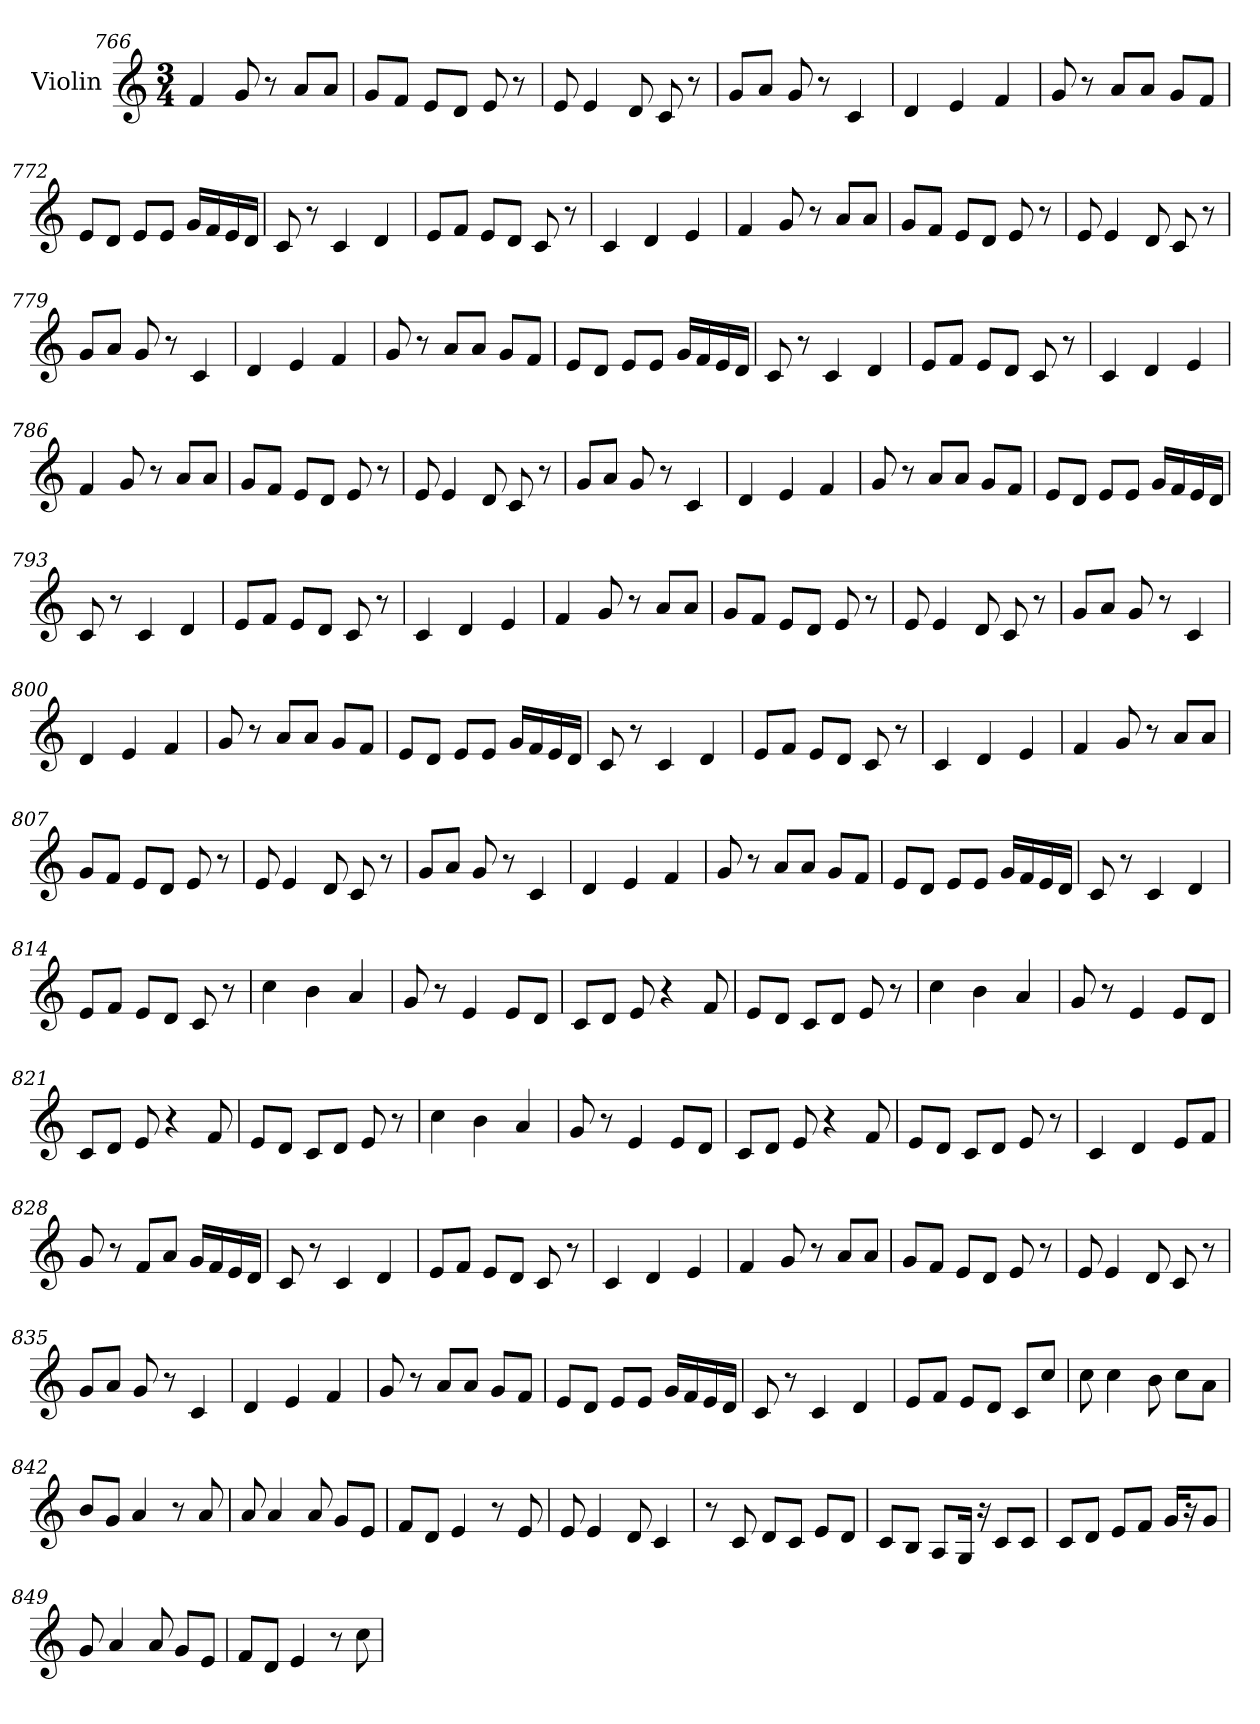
**kern
*part1
*staff1
*I"Violin
!!LO:LB:g=z
*clefG2
*k[]
*M3/4
=766
4f/
8g/
8r
8a/L
8a/J
=767
8g/L
8f/J
8e/L
8d/J
8e/
8r
=768
8e/
4e/
8d/
8c/
8r
=769
8g/L
8a/J
8g/
8r
4c/
=770
4d/
4e/
4f/
=771
8g/
8r
8a/L
8a/J
8g/L
8f/J
!!LO:LB:g=z
=772
8e/L
8d/J
8e/L
8e/J
16g/LL
16f/
16e/
16d/JJ
=773
8c/
8r
4c/
4d/
=774
8e/L
8f/J
8e/L
8d/J
8c/
8r
=775
4c/
4d/
4e/
=776
4f/
8g/
8r
8a/L
8a/J
=777
8g/L
8f/J
8e/L
8d/J
8e/
8r
!!LO:LB:g=z
=778
8e/
4e/
8d/
8c/
8r
=779
8g/L
8a/J
8g/
8r
4c/
=780
4d/
4e/
4f/
=781
8g/
8r
8a/L
8a/J
8g/L
8f/J
=782
8e/L
8d/J
8e/L
8e/J
16g/LL
16f/
16e/
16d/JJ
=783
8c/
8r
4c/
4d/
!!LO:LB:g=z
=784
8e/L
8f/J
8e/L
8d/J
8c/
8r
=785
4c/
4d/
4e/
=786
4f/
8g/
8r
8a/L
8a/J
=787
8g/L
8f/J
8e/L
8d/J
8e/
8r
=788
8e/
4e/
8d/
8c/
8r
=789
8g/L
8a/J
8g/
8r
4c/
!!LO:LB:g=z
=790
4d/
4e/
4f/
=791
8g/
8r
8a/L
8a/J
8g/L
8f/J
=792
8e/L
8d/J
8e/L
8e/J
16g/LL
16f/
16e/
16d/JJ
=793
8c/
8r
4c/
4d/
=794
8e/L
8f/J
8e/L
8d/J
8c/
8r
=795
4c/
4d/
4e/
!!LO:PB:g=z
=796
4f/
8g/
8r
8a/L
8a/J
=797
8g/L
8f/J
8e/L
8d/J
8e/
8r
=798
8e/
4e/
8d/
8c/
8r
=799
8g/L
8a/J
8g/
8r
4c/
=800
4d/
4e/
4f/
=801
8g/
8r
8a/L
8a/J
8g/L
8f/J
!!LO:LB:g=z
=802
8e/L
8d/J
8e/L
8e/J
16g/LL
16f/
16e/
16d/JJ
=803
8c/
8r
4c/
4d/
=804
8e/L
8f/J
8e/L
8d/J
8c/
8r
=805
4c/
4d/
4e/
=806
4f/
8g/
8r
8a/L
8a/J
=807
8g/L
8f/J
8e/L
8d/J
8e/
8r
!!LO:LB:g=z
=808
8e/
4e/
8d/
8c/
8r
=809
8g/L
8a/J
8g/
8r
4c/
=810
4d/
4e/
4f/
=811
8g/
8r
8a/L
8a/J
8g/L
8f/J
=812
8e/L
8d/J
8e/L
8e/J
16g/LL
16f/
16e/
16d/JJ
=813
8c/
8r
4c/
4d/
!!LO:LB:g=z
=814
8e/L
8f/J
8e/L
8d/J
8c/
8r
=815
4cc\
4b\
4a/
=816
8g/
8r
4e/
8e/L
8d/J
=817
8c/L
8d/J
8e/
4r
8f/
!!LO:LB:g=z
=818
8e/L
8d/J
8c/L
8d/J
8e/
8r
=819
4cc\
4b\
4a/
=820
8g/
8r
4e/
8e/L
8d/J
=821
8c/L
8d/J
8e/
4r
8f/
=822
8e/L
8d/J
8c/L
8d/J
8e/
8r
=823
4cc\
4b\
4a/
!!LO:LB:g=z
=824
8g/
8r
4e/
8e/L
8d/J
=825
8c/L
8d/J
8e/
4r
8f/
=826
8e/L
8d/J
8c/L
8d/J
8e/
8r
=827
4c/
4d/
8e/L
8f/J
=828
8g/
8r
8f/L
8a/J
16g/LL
16f/
16e/
16d/JJ
=829
8c/
8r
4c/
4d/
!!LO:LB:g=z
=830
8e/L
8f/J
8e/L
8d/J
8c/
8r
=831
4c/
4d/
4e/
=832
4f/
8g/
8r
8a/L
8a/J
=833
8g/L
8f/J
8e/L
8d/J
8e/
8r
=834
8e/
4e/
8d/
8c/
8r
=835
8g/L
8a/J
8g/
8r
4c/
!!LO:LB:g=z
=836
4d/
4e/
4f/
=837
8g/
8r
8a/L
8a/J
8g/L
8f/J
=838
8e/L
8d/J
8e/L
8e/J
16g/LL
16f/
16e/
16d/JJ
=839
8c/
8r
4c/
4d/
=840
8e/L
8f/J
8e/L
8d/J
8c/L
8cc/J
=841
8cc\
4cc\
8b\
8cc\L
8a\J
!!LO:PB:g=z
=842
8b/L
8g/J
4a/
8r
8a/
=843
8a/
4a/
8a/
8g/L
8e/J
=844
8f/L
8d/J
4e/
8r
8e/
=845
8e/
4e/
8d/
4c/
=846
8r
8c/
8d/L
8c/J
8e/L
8d/J
=847
8c/L
8B/J
8A/L
16G/Jk
16r
8c/L
8c/J
!!LO:LB:g=z
=848
8c/L
8d/J
8e/L
8f/J
16g/KL
16r
8g/J
=849
8g/
4a/
8a/
8g/L
8e/J
=850
8f/L
8d/J
4e/
8r
8cc\
=
*-
